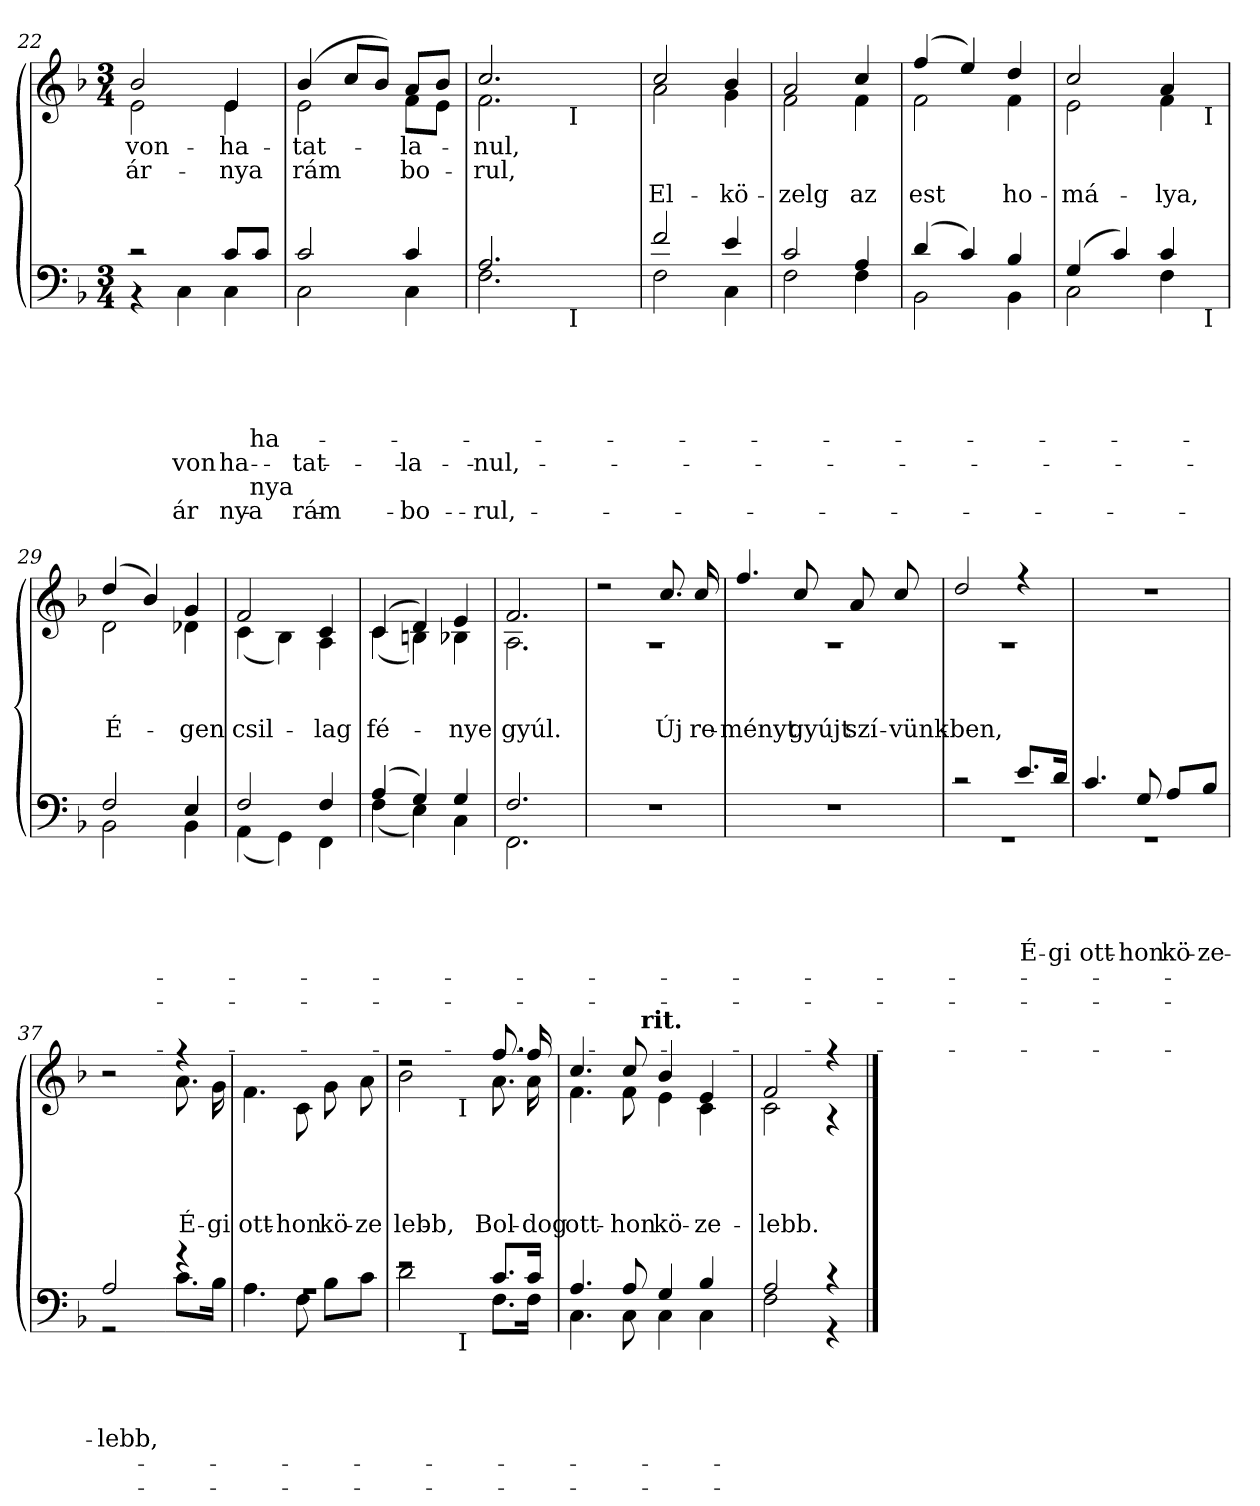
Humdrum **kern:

**kern	**text	**text	**text	**text	**text	**text	**text	**text	**kern	**text	**text	**text	**text
*part2	*part2	*part2	*part2	*part2	*part2	*part2	*part2	*part2	*part1	*part1	*part1	*part1	*part1
*staff2	*staff2	*staff2	*staff2	*staff2	*staff2	*staff2	*staff2	*staff2	*staff1	*staff1	*staff1	*staff1	*staff1
*clefF4	*	*	*	*	*	*	*	*	*clefG2	*	*	*	*
*k[b-]	*	*	*	*	*	*	*	*	*k[b-]	*	*	*	*
*F:	*	*	*	*	*	*	*	*	*F:	*	*	*	*
*M3/4	*	*	*	*	*	*	*	*	*M3/4	*	*	*	*
=22	=22	=22	=22	=22	=22	=22	=22	=22	=22	=22	=22	=22	=22
*^	*	*	*	*	*	*	*	*	*	*	*	*	*
!	!	!	!	!	!	!	!	!	!	!	!LO:LY:b	!LO:LY:b	!	!
*	*	*	*	*	*	*	*	*	*	*^	*	*	*	*
2rc	4rBB	.	.	.	.	.	.	.	.	2b-/	2e\	-von-	ár-	.	.
!	!	!	!	!	!	!	!LO:LY:b	!	!LO:LY:b	!	!	!	!	!	!
.	4C\	.	.	.	.	.	-von-	.	ár-	.	.	.	.	.	.
!	!	!	!	!	!	!LO:LY:a	!	!LO:LY:a	!	!	!	!	!	!	!
!	!	!	!	!	!	!	!LO:LY:b	!	!LO:LY:b	!	!	!	!	!	!
!	!	!	!	!	!	!	!	!	!	!	!	!LO:LY:b	!LO:LY:b	!	!
8c/L	4C\	.	.	.	.	.	-ha-	.	-nya	4e/	4e\	-ha-	-nya	.	.
!	!	!	!	!	!	!LO:LY:a	!	!LO:LY:a	!	!	!	!	!	!	!
8c/J	.	.	.	.	.	-ha-	.	-nya	.	.	.	.	.	.	.
=23	=23	=23	=23	=23	=23	=23	=23	=23	=23	=23	=23	=23	=23	=23	=23
!	!	!	!	!	!	!LO:LY:a	!	!LO:LY:a	!	!	!	!	!	!	!
!	!	!	!	!	!	!	!LO:LY:b	!	!LO:LY:b	!	!	!	!	!	!
!	!	!	!	!	!	!	!	!	!	!	!	!LO:LY:b	!LO:LY:b	!	!
2c/	2C\	.	.	.	.	.	-tat-	.	rám	(>4b-/	2e\	-tat-	rám	.	.
.	.	.	.	.	.	.	.	.	.	8cc/L	.	.	.	.	.
.	.	.	.	.	.	.	.	.	.	8b-/J)	.	.	.	.	.
!	!	!	!	!	!	!LO:LY:a	!	!LO:LY:a	!	!	!	!	!	!	!
!	!	!	!	!	!	!	!LO:LY:b	!	!LO:LY:b	!	!	!	!	!	!
!	!	!	!	!	!	!	!	!	!	!	!	!LO:LY:b	!LO:LY:b	!	!
4c/	4C\	.	.	.	.	.	-la-	.	bo-	8a/L	8f\L	-la-	bo-	.	.
.	.	.	.	.	.	.	.	.	.	8b-/J	8e\J	.	.	.	.
*v	*v	*	*	*	*	*	*	*	*	*	*	*	*	*	*
*	*	*	*	*	*	*	*	*	*v	*v	*	*	*	*
=24	=24	=24	=24	=24	=24	=24	=24	=24	=24	=24	=24	=24	=24
*	*	*	*	*	*	*	*	*	*^	*	*	*	*
!	!	!	!	!	!LO:LY:a	!	!LO:LY:a	!	!	!	!	!	!	!
*^	*	*	*	*	*	*	*	*	*v	*v	*	*	*	*
*	*	*	*	*	*	*	*	*	*	*^	*	*	*	*
!	!	!	!	!	!	!	!LO:LY:b	!	!LO:LY:b	!	!	!	!	!	!
*	*	*	*	*	*	*	*	*	*	*v	*v	*	*	*	*
*	*	*	*	*	*	*	*	*	*	*^	*	*	*	*
!	!	!	!	!	!	!	!	!	!	!	!	!LO:LY:b	!LO:LY:b	!	!
*	*^	*	*	*	*	*	*	*	*	*	*^	*	*	*	*
2.A/	2.F\	4ryy	.	.	.	.	.	-nul,	.	-rul,	2.cc/	2.f\	4ryy	-nul,	-rul,	.	.
.	.	8ryy	.	.	.	.	.	.	.	.	.	.	8ryy	.	.	.	.
.	.	32ryy	.	.	.	.	.	.	.	.	.	.	32ryy	.	.	.	.
!	!	!	!	!	!	!	!	!	!	!	!	!	!LO:TX:b:t=I	!	!	!	!
!	!	!LO:TX:b:t=I	!	!	!	!	!	!	!	!	!	!	!	!	!	!	!
.	.	4ryy	.	.	.	.	.	.	.	.	.	.	4ryy	.	.	.	.
.	.	16.ryy	.	.	.	.	.	.	.	.	.	.	16.ryy	.	.	.	.
*	*v	*v	*	*	*	*	*	*	*	*	*	*	*	*	*	*	*
*	*	*	*	*	*	*	*	*	*	*v	*v	*v	*	*	*	*
!!LO:LB:g=z
=25	=25	=25	=25	=25	=25	=25	=25	=25	=25	=25	=25	=25	=25	=25
*	*^	*	*	*	*	*	*	*	*	*^	*	*	*	*
*	*	*	*	*	*	*	*	*	*	*	*	*^	*	*	*	*
!	!	!	!	!	!	!	!	!	!	!	!	!	!	!	!	!LO:LY:b	!
*	*v	*v	*	*	*	*	*	*	*	*	*	*	*	*	*	*	*
*	*	*	*	*	*	*	*	*	*	*	*v	*v	*	*	*	*
2f/	2F\	.	.	.	.	.	.	.	.	2cc/	2a\	.	.	El-	.
!	!	!	!	!	!	!	!	!	!	!	!	!	!	!LO:LY:b	!
4e/	4C\	.	.	.	.	.	.	.	.	4b-/	4g\	.	.	-kö-	.
=26	=26	=26	=26	=26	=26	=26	=26	=26	=26	=26	=26	=26	=26	=26	=26
!	!	!	!	!	!	!	!	!	!	!	!	!	!	!LO:LY:b	!
2c/	2F\	.	.	.	.	.	.	.	.	2a/	2f\	.	.	-zelg	.
!	!	!	!	!	!	!	!	!	!	!	!	!	!	!LO:LY:b	!
4A/	4F\	.	.	.	.	.	.	.	.	4cc/	4f\	.	.	az	.
=27	=27	=27	=27	=27	=27	=27	=27	=27	=27	=27	=27	=27	=27	=27	=27
!	!	!	!	!	!	!	!	!	!	!	!	!	!	!LO:LY:b	!
(>4d/	2BB-\	.	.	.	.	.	.	.	.	(>4ff/	2f\	.	.	est	.
4c/)	.	.	.	.	.	.	.	.	.	4ee/)	.	.	.	.	.
!	!	!	!	!	!	!	!	!	!	!	!	!	!	!LO:LY:b	!
4B-/	4BB-\	.	.	.	.	.	.	.	.	4dd/	4f\	.	.	ho-	.
*	*	*	*	*	*	*	*	*	*	*v	*v	*	*	*	*
=28	=28	=28	=28	=28	=28	=28	=28	=28	=28	=28	=28	=28	=28	=28
*	*	*	*	*	*	*	*	*	*	*^	*	*	*	*
!	!	!	!	!	!	!	!	!	!	!	!	!	!	!LO:LY:b	!
*	*^	*	*	*	*	*	*	*	*	*	*^	*	*	*	*
(>4G/	2C\	2ryy	.	.	.	.	.	.	.	.	2cc/	2e\	2ryy	.	.	-má-	.
4c/)	.	.	.	.	.	.	.	.	.	.	.	.	.	.	.	.	.
!	!	!	!	!	!	!	!	!	!	!	!	!	!	!	!	!LO:LY:b	!
4c/	4F\	8ryy	.	.	.	.	.	.	.	.	4a/	4f\	8ryy	.	.	-lya,	.
.	.	32ryy	.	.	.	.	.	.	.	.	.	.	32ryy	.	.	.	.
!	!	!	!	!	!	!	!	!	!	!	!	!	!LO:TX:b:t=I	!	!	!	!
!	!	!LO:TX:b:t=I	!	!	!	!	!	!	!	!	!	!	!	!	!	!	!
.	.	16.ryy	.	.	.	.	.	.	.	.	.	.	16.ryy	.	.	.	.
*	*v	*v	*	*	*	*	*	*	*	*	*	*	*	*	*	*	*
*	*	*	*	*	*	*	*	*	*	*v	*v	*v	*	*	*	*
=29	=29	=29	=29	=29	=29	=29	=29	=29	=29	=29	=29	=29	=29	=29
*	*^	*	*	*	*	*	*	*	*	*^	*	*	*	*
*	*	*	*	*	*	*	*	*	*	*	*	*^	*	*	*	*
!	!	!	!	!	!	!	!	!	!	!	!	!	!	!	!	!LO:LY:b	!
*	*v	*v	*	*	*	*	*	*	*	*	*	*	*	*	*	*	*
*	*	*	*	*	*	*	*	*	*	*	*v	*v	*	*	*	*
2F/	2BB-\	.	.	.	.	.	.	.	.	(>4dd/	2d\	.	.	É-	.
.	.	.	.	.	.	.	.	.	.	4b-/)	.	.	.	.	.
!	!	!	!	!	!	!	!	!	!	!	!	!	!	!LO:LY:b	!
4E/	4BB-\	.	.	.	.	.	.	.	.	4g/	4d-X\	.	.	-gen	.
=30	=30	=30	=30	=30	=30	=30	=30	=30	=30	=30	=30	=30	=30	=30	=30
!	!	!	!	!	!	!	!	!	!	!	!	!	!	!LO:LY:b	!
2F/	(<4AA\	.	.	.	.	.	.	.	.	2f/	(<4c\	.	.	csil-	.
.	4GG\)	.	.	.	.	.	.	.	.	.	4B-\)	.	.	.	.
!	!	!	!	!	!	!	!	!	!	!	!	!	!	!LO:LY:b	!
4F/	4FF\	.	.	.	.	.	.	.	.	4c/	4A\	.	.	-lag	.
!!LO:PB:g=z	!!
=31	=31	=31	=31	=31	=31	=31	=31	=31	=31	=31	=31	=31	=31	=31	=31
!	!	!	!	!	!	!	!	!	!	!	!	!	!	!LO:LY:b	!
(>4A/	(<4F\	.	.	.	.	.	.	.	.	(>4c/	(<4c\	.	.	fé-	.
4G/)	4E\)	.	.	.	.	.	.	.	.	4d/)	4Bn\)	.	.	.	.
!	!	!	!	!	!	!	!	!	!	!	!	!	!	!LO:LY:b	!
4G/	4C\	.	.	.	.	.	.	.	.	4e/	4B-X\	.	.	-nye	.
=32	=32	=32	=32	=32	=32	=32	=32	=32	=32	=32	=32	=32	=32	=32	=32
!	!	!	!	!	!	!	!	!	!	!	!	!	!	!LO:LY:b	!
2.F/	2.FF\	.	.	.	.	.	.	.	.	2.f/	2.A\	.	.	gyúl.	.
*v	*v	*	*	*	*	*	*	*	*	*	*	*	*	*	*
=33	=33	=33	=33	=33	=33	=33	=33	=33	=33	=33	=33	=33	=33	=33
2.r	.	.	.	.	.	.	.	.	2rdd	2.rA	.	.	.	.
!	!	!	!	!	!	!	!	!	!	!	!	!	!LO:LY:b	!
.	.	.	.	.	.	.	.	.	8.cc/	.	.	.	Új	.
!	!	!	!	!	!	!	!	!	!	!	!	!	!LO:LY:b	!
.	.	.	.	.	.	.	.	.	16cc/	.	.	.	re-	.
=34	=34	=34	=34	=34	=34	=34	=34	=34	=34	=34	=34	=34	=34	=34
!	!	!	!	!	!	!	!	!	!	!	!	!	!LO:LY:b	!
2.r	.	.	.	.	.	.	.	.	4.ff/	2.rA	.	.	-ményt	.
!	!	!	!	!	!	!	!	!	!	!	!	!	!LO:LY:b	!
.	.	.	.	.	.	.	.	.	8cc/	.	.	.	gyújt	.
!	!	!	!	!	!	!	!	!	!	!	!	!	!LO:LY:b	!
.	.	.	.	.	.	.	.	.	8a/	.	.	.	szí-	.
!	!	!	!	!	!	!	!	!	!	!	!	!	!LO:LY:b	!
.	.	.	.	.	.	.	.	.	8cc/	.	.	.	-vünk-	.
=35	=35	=35	=35	=35	=35	=35	=35	=35	=35	=35	=35	=35	=35	=35
*^	*	*	*	*	*	*	*	*	*	*	*	*	*	*
!	!	!	!	!	!	!	!	!	!	!	!	!	!	!LO:LY:b	!
2rc	2.rGG	.	.	.	.	.	.	.	.	2dd/	2.rA	.	.	-ben,	.
!	!	!	!	!	!LO:LY:a	!	!	!	!	!	!	!	!	!	!
8.e/L	.	.	.	.	É-	.	.	.	.	4rff	.	.	.	.	.
!	!	!	!	!	!LO:LY:a	!	!	!	!	!	!	!	!	!	!
16d/Jk	.	.	.	.	-gi	.	.	.	.	.	.	.	.	.	.
*	*	*	*	*	*	*	*	*	*	*v	*v	*	*	*	*
=36	=36	=36	=36	=36	=36	=36	=36	=36	=36	=36	=36	=36	=36	=36
!	!	!	!	!	!LO:LY:a	!	!	!	!	!	!	!	!	!
4.c/	2.rGG	.	.	.	ott-	.	.	.	.	2.r	.	.	.	.
!	!	!	!	!	!LO:LY:a	!	!	!	!	!	!	!	!	!
8G/	.	.	.	.	-hon	.	.	.	.	.	.	.	.	.
!	!	!	!	!	!LO:LY:a	!	!	!	!	!	!	!	!	!
8A/L	.	.	.	.	kö-	.	.	.	.	.	.	.	.	.
!	!	!	!	!	!LO:LY:a	!	!	!	!	!	!	!	!	!
8B-/J	.	.	.	.	-ze-	.	.	.	.	.	.	.	.	.
=37	=37	=37	=37	=37	=37	=37	=37	=37	=37	=37	=37	=37	=37	=37
!	!	!	!	!	!LO:LY:a	!	!	!	!	!	!	!	!	!
2A/	2rGG	.	.	.	-lebb,	.	.	.	.	2r	.	.	.	.
!!LO:LB:g=z
=38-	=38-	=38-	=38-	=38-	=38-	=38-	=38-	=38-	=38-	=38-	=38-	=38-	=38-	=38-
*	*	*	*	*	*	*	*	*	*	*^	*	*	*	*
!	!	!	!	!	!	!	!	!	!	!	!	!	!	!	!LO:LY:b
4rg	8.c\L	.	.	.	.	.	.	.	.	4rff	8.a\	.	.	.	É-
!	!	!	!	!	!	!	!	!	!	!	!	!	!	!	!LO:LY:b
.	16B-\Jk	.	.	.	.	.	.	.	.	.	16g\	.	.	.	-gi
*	*	*	*	*	*	*	*	*	*	*v	*v	*	*	*	*
=39	=39	=39	=39	=39	=39	=39	=39	=39	=39	=39	=39	=39	=39	=39
*	*	*	*	*	*	*	*	*	*	*^	*	*	*	*
!	!	!	!	!	!	!	!	!	!	!	!	!	!	!	!LO:LY:b
*	*	*	*	*	*	*	*	*	*	*v	*v	*	*	*	*
2.rB	4.A\	.	.	.	.	.	.	.	.	4.f\	.	.	.	ott-
!	!	!	!	!	!	!	!	!	!	!	!	!	!	!LO:LY:b
.	8F\	.	.	.	.	.	.	.	.	8c\	.	.	.	-hon
!	!	!	!	!	!	!	!	!	!	!	!	!	!	!LO:LY:b
.	8B-\L	.	.	.	.	.	.	.	.	8g\	.	.	.	kö-
!	!	!	!	!	!	!	!	!	!	!	!	!	!	!LO:LY:b
.	8c\J	.	.	.	.	.	.	.	.	8a\	.	.	.	-ze-
=40	=40	=40	=40	=40	=40	=40	=40	=40	=40	=40	=40	=40	=40	=40
*	*	*	*	*	*	*	*	*	*	*^	*	*	*	*
!	!	!	!	!	!	!	!	!	!	!	!	!	!	!	!LO:LY:b
*	*^	*	*	*	*	*	*	*	*	*	*^	*	*	*	*
2rf	2d\	4ryy	.	.	.	.	.	.	.	.	2rdd	2b-\	4ryy	.	.	.	-lebb,
.	.	16ryy	.	.	.	.	.	.	.	.	.	.	16ryy	.	.	.	.
!	!	!	!	!	!	!	!	!	!	!	!	!	!LO:TX:b:t=I	!	!	!	!
!	!	!LO:TX:b:t=I	!	!	!	!	!	!	!	!	!	!	!	!	!	!	!
.	.	4..ryy	.	.	.	.	.	.	.	.	.	.	4..ryy	.	.	.	.
!	!	!	!	!	!	!	!	!	!	!	!	!	!	!	!	!	!LO:LY:b
8.c/L	8.F\L	.	.	.	.	.	.	.	.	.	8.ff/	8.a\	.	.	.	.	Bol-
!	!	!	!	!	!	!	!	!	!	!	!	!	!	!	!	!	!LO:LY:b
16c/Jk	16F\Jk	.	.	.	.	.	.	.	.	.	16ff/	16a\	.	.	.	.	-dog
*	*v	*v	*	*	*	*	*	*	*	*	*	*	*	*	*	*	*
=41	=41	=41	=41	=41	=41	=41	=41	=41	=41	=41	=41	=41	=41	=41	=41	=41
*	*^	*	*	*	*	*	*	*	*	*	*	*	*	*	*	*
!	!	!	!	!	!	!	!	!	!	!	!	!	!	!	!	!	!LO:LY:b
*	*v	*v	*	*	*	*	*	*	*	*	*	*	*	*	*	*	*
4.A/	4.C\	.	.	.	.	.	.	.	.	4.cc/	4.f\	4..ryy	.	.	.	ott-
!	!	!	!	!	!	!	!	!	!	!	!	!	!	!	!	!LO:LY:b
8A/	8C\	.	.	.	.	.	.	.	.	8cc/	8f\	.	.	.	.	-hon
!	!	!	!	!	!	!	!	!	!	!	!	!LO:TX:a:B:t=rit.	!	!	!	!
.	.	.	.	.	.	.	.	.	.	.	.	2ryy	.	.	.	.
!	!	!	!	!	!	!	!	!	!	!	!	!	!	!	!	!LO:LY:b
4G/	4C\	.	.	.	.	.	.	.	.	4b-/	4e\	.	.	.	.	kö-
!	!	!	!	!	!	!	!	!	!	!	!	!	!	!	!	!LO:LY:b
4B-/	4C\	.	.	.	.	.	.	.	.	4e/	4c\	.	.	.	.	-ze-
.	.	.	.	.	.	.	.	.	.	.	.	16ryy	.	.	.	.
*	*	*	*	*	*	*	*	*	*	*	*v	*v	*	*	*	*
=42	=42	=42	=42	=42	=42	=42	=42	=42	=42	=42	=42	=42	=42	=42	=42
*	*	*	*	*	*	*	*	*	*	*	*^	*	*	*	*
!	!	!	!	!	!	!	!	!	!	!	!	!	!	!	!	!LO:LY:b
*	*	*	*	*	*	*	*	*	*	*	*v	*v	*	*	*	*
2A/	2F\	.	.	.	.	.	.	.	.	2f/	2c\	.	.	.	-lebb.
4r	4r	.	.	.	.	.	.	.	.	4r	4r	.	.	.	.
*v	*v	*	*	*	*	*	*	*	*	*	*	*	*	*	*
*	*	*	*	*	*	*	*	*	*v	*v	*	*	*	*
==	==	==	==	==	==	==	==	==	==	==	==	==	==
*-	*-	*-	*-	*-	*-	*-	*-	*-	*-	*-	*-	*-	*-
